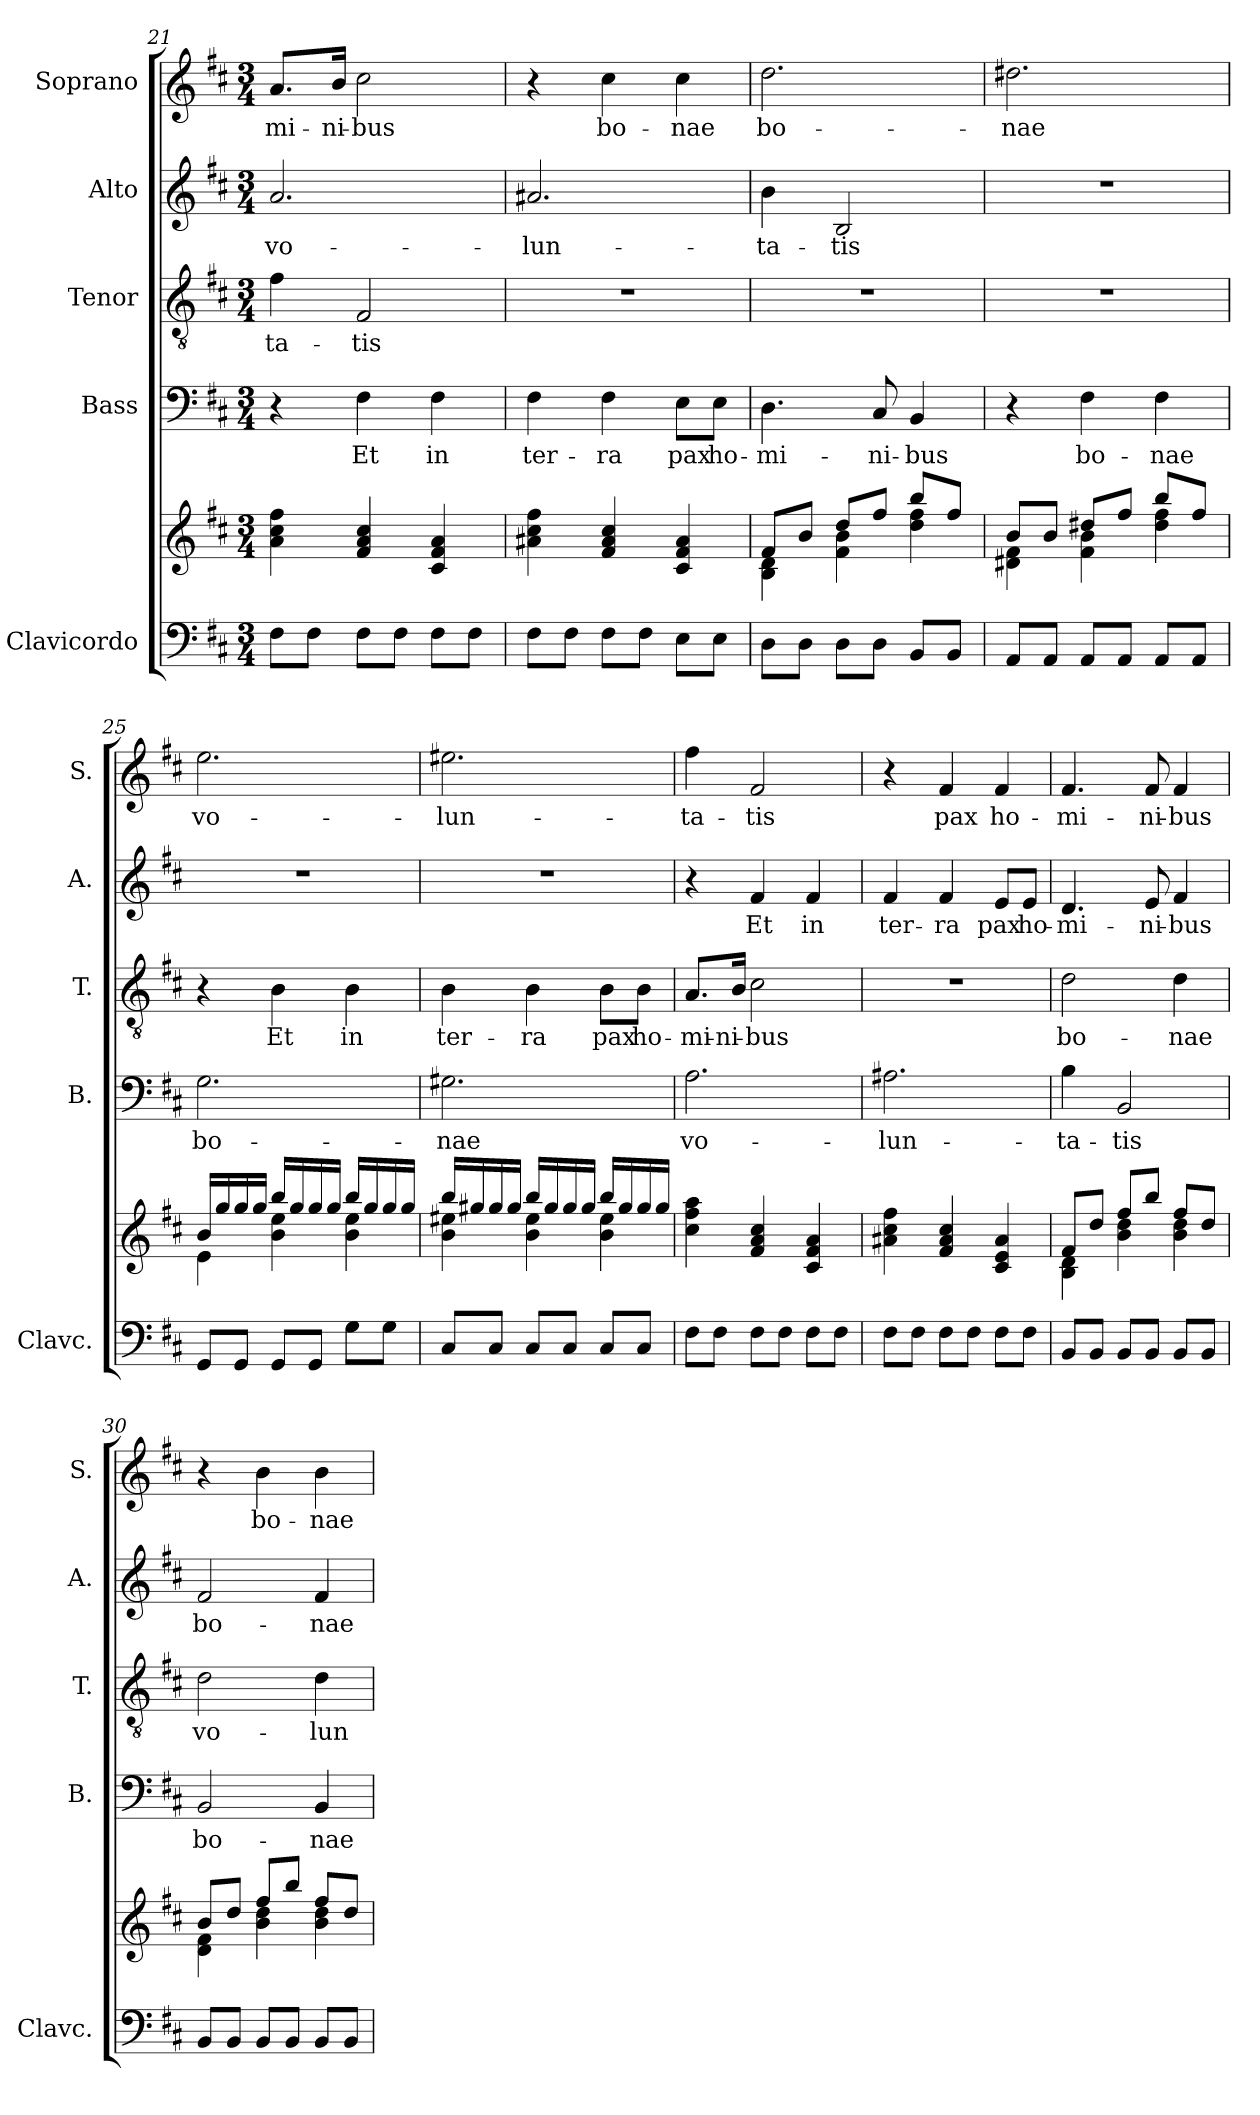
**kern	**kern	**kern	**text	**kern	**text	**kern	**text	**kern	**text
*part5	*part5	*part4	*part4	*part3	*part3	*part2	*part2	*part1	*part1
*staff6	*staff5	*staff4	*staff4	*staff3	*staff3	*staff2	*staff2	*staff1	*staff1
*I"Clavicordo	*	*I"Bass	*	*I"Tenor	*	*I"Alto	*	*I"Soprano	*
*I'Clavc.	*	*I'B.	*	*I'T.	*	*I'A.	*	*I'S.	*
*clefF4	*clefG2	*clefF4	*	*clefGv2	*	*clefG2	*	*clefG2	*
*k[f#c#]	*k[f#c#]	*k[f#c#]	*	*k[f#c#]	*	*k[f#c#]	*	*k[f#c#]	*
*M3/4	*M3/4	*M3/4	*	*M3/4	*	*M3/4	*	*M3/4	*
=21	=21	=21	=21	=21	=21	=21	=21	=21	=21
!	!	!	!	!	!LO:LY:b	!	!LO:LY:b	!	!LO:LY:b
8F#\L	4a\ 4cc#\ 4ff#\	4r	.	4f#\	-ta-	2.a/	vo-	8.a/L	-mi-
8F#\J	.	.	.	.	.	.	.	.	.
!	!	!	!	!	!	!	!	!	!LO:LY:b
.	.	.	.	.	.	.	.	16b/Jk	-ni-
!	!	!	!LO:LY:b	!	!LO:LY:b	!	!	!	!LO:LY:b
8F#\L	4f#/ 4a/ 4cc#/	4F#\	Et	2F#/	-tis	.	.	2cc#\	-bus
8F#\J	.	.	.	.	.	.	.	.	.
!	!	!	!LO:LY:b	!	!	!	!	!	!
8F#\L	4c#/ 4f#/ 4a/	4F#\	in	.	.	.	.	.	.
8F#\J	.	.	.	.	.	.	.	.	.
=22	=22	=22	=22	=22	=22	=22	=22	=22	=22
!	!	!	!LO:LY:b	!	!	!	!LO:LY:b	!	!
8F#\L	4a#X\ 4cc#\ 4ff#\	4F#\	ter-	2.r	.	2.a#X/	-lun-	4r	.
8F#\J	.	.	.	.	.	.	.	.	.
!	!	!	!LO:LY:b	!	!	!	!	!	!LO:LY:b
8F#\L	4f#/ 4a#/ 4cc#/	4F#\	-ra	.	.	.	.	4cc#\	bo-
8F#\J	.	.	.	.	.	.	.	.	.
!	!	!	!LO:LY:b	!	!	!	!	!	!LO:LY:b
8E\L	4c#/ 4f#/ 4a#/	8E\L	pax	.	.	.	.	4cc#\	-nae
!	!	!	!LO:LY:b	!	!	!	!	!	!
8E\J	.	8E\J	ho-	.	.	.	.	.	.
!!LO:PB:g=z
=23	=23	=23	=23	=23	=23	=23	=23	=23	=23
*	*^	*	*	*	*	*	*	*	*
!	!	!	!	!LO:LY:b	!	!	!	!LO:LY:b	!	!LO:LY:b
8D\L	8f#/L	4B\ 4d\	4.D\	-mi-	2.r	.	4b\	-ta-	2.dd\	bo-
8D\J	8b/J	.	.	.	.	.	.	.	.	.
!	!	!	!	!	!	!	!	!LO:LY:b	!	!
8D\L	8dd/L	4f#\ 4b\	.	.	.	.	2B/	-tis	.	.
!	!	!	!	!LO:LY:b	!	!	!	!	!	!
8D\J	8ff#/J	.	8C#/	-ni-	.	.	.	.	.	.
!	!	!	!	!LO:LY:b	!	!	!	!	!	!
8BB/L	8bb/L	4dd\ 4ff#\	4BB/	-bus	.	.	.	.	.	.
8BB/J	8ff#/J	.	.	.	.	.	.	.	.	.
=24	=24	=24	=24	=24	=24	=24	=24	=24	=24	=24
!	!	!	!	!	!	!	!	!	!	!LO:LY:b
8AA/L	8b/L	4d#X\ 4f#\	4r	.	2.r	.	2.r	.	2.dd#X\	-nae
8AA/J	8b/J	.	.	.	.	.	.	.	.	.
!	!	!	!	!LO:LY:b	!	!	!	!	!	!
8AA/L	8dd#X/L	4f#\ 4b\	4F#\	bo-	.	.	.	.	.	.
8AA/J	8ff#/J	.	.	.	.	.	.	.	.	.
!	!	!	!	!LO:LY:b	!	!	!	!	!	!
8AA/L	8bb/L	4dd#\ 4ff#\	4F#\	-nae	.	.	.	.	.	.
8AA/J	8ff#/J	.	.	.	.	.	.	.	.	.
=25	=25	=25	=25	=25	=25	=25	=25	=25	=25	=25
!	!	!	!	!LO:LY:b	!	!	!	!	!	!LO:LY:b
8GG/L	16b/LL	4e\	2.G\	bo-	4r	.	2.r	.	2.ee\	vo-
.	16gg/	.	.	.	.	.	.	.	.	.
8GG/J	16gg/	.	.	.	.	.	.	.	.	.
.	16gg/JJ	.	.	.	.	.	.	.	.	.
!	!	!	!	!	!	!LO:LY:b	!	!	!	!
8GG/L	16bb/LL	4b\ 4ee\	.	.	4B\	Et	.	.	.	.
.	16gg/	.	.	.	.	.	.	.	.	.
8GG/J	16gg/	.	.	.	.	.	.	.	.	.
.	16gg/JJ	.	.	.	.	.	.	.	.	.
!	!	!	!	!	!	!LO:LY:b	!	!	!	!
8G\L	16bb/LL	4b\ 4ee\	.	.	4B\	in	.	.	.	.
.	16gg/	.	.	.	.	.	.	.	.	.
8G\J	16gg/	.	.	.	.	.	.	.	.	.
.	16gg/JJ	.	.	.	.	.	.	.	.	.
=26	=26	=26	=26	=26	=26	=26	=26	=26	=26	=26
!	!	!	!	!LO:LY:b	!	!LO:LY:b	!	!	!	!LO:LY:b
8C#/L	16bb/LL	4b\ 4ee#X\	2.G#X\	-nae	4B\	ter-	2.r	.	2.ee#X\	-lun-
.	16gg#X/	.	.	.	.	.	.	.	.	.
8C#/J	16gg#/	.	.	.	.	.	.	.	.	.
.	16gg#/JJ	.	.	.	.	.	.	.	.	.
!	!	!	!	!	!	!LO:LY:b	!	!	!	!
8C#/L	16bb/LL	4b\ 4ee#\	.	.	4B\	-ra	.	.	.	.
.	16gg#/	.	.	.	.	.	.	.	.	.
8C#/J	16gg#/	.	.	.	.	.	.	.	.	.
.	16gg#/JJ	.	.	.	.	.	.	.	.	.
!	!	!	!	!	!	!LO:LY:b	!	!	!	!
8C#/L	16bb/LL	4b\ 4ee#\	.	.	8B\L	pax	.	.	.	.
.	16gg#/	.	.	.	.	.	.	.	.	.
!	!	!	!	!	!	!LO:LY:b	!	!	!	!
8C#/J	16gg#/	.	.	.	8B\J	ho-	.	.	.	.
.	16gg#/JJ	.	.	.	.	.	.	.	.	.
*	*v	*v	*	*	*	*	*	*	*	*
=27	=27	=27	=27	=27	=27	=27	=27	=27	=27
!	!	!	!LO:LY:b	!	!LO:LY:b	!	!	!	!LO:LY:b
8F#\L	4cc#\ 4ff#\ 4aa\	2.A\	vo-	8.A/L	-mi-	4r	.	4ff#\	-ta-
8F#\J	.	.	.	.	.	.	.	.	.
!	!	!	!	!	!LO:LY:b	!	!	!	!
.	.	.	.	16B/Jk	-ni-	.	.	.	.
!	!	!	!	!	!LO:LY:b	!	!LO:LY:b	!	!LO:LY:b
8F#\L	4f#/ 4a/ 4cc#/	.	.	2c#\	-bus	4f#/	Et	2f#/	-tis
8F#\J	.	.	.	.	.	.	.	.	.
!	!	!	!	!	!	!	!LO:LY:b	!	!
8F#\L	4c#/ 4f#/ 4a/	.	.	.	.	4f#/	in	.	.
8F#\J	.	.	.	.	.	.	.	.	.
!!LO:LB:g=z
=28	=28	=28	=28	=28	=28	=28	=28	=28	=28
!	!	!	!LO:LY:b	!	!	!	!LO:LY:b	!	!
8F#\L	4a#X\ 4cc#\ 4ff#\	2.A#X\	-lun-	2.r	.	4f#/	ter-	4r	.
8F#\J	.	.	.	.	.	.	.	.	.
!	!	!	!	!	!	!	!LO:LY:b	!	!LO:LY:b
8F#\L	4f#/ 4a#/ 4cc#/	.	.	.	.	4f#/	-ra	4f#/	pax
8F#\J	.	.	.	.	.	.	.	.	.
!	!	!	!	!	!	!	!LO:LY:b	!	!LO:LY:b
8F#\L	4c#/ 4e/ 4a#/	.	.	.	.	8e/L	pax	4f#/	ho-
!	!	!	!	!	!	!	!LO:LY:b	!	!
8F#\J	.	.	.	.	.	8e/J	ho-	.	.
=29	=29	=29	=29	=29	=29	=29	=29	=29	=29
*	*^	*	*	*	*	*	*	*	*
!	!	!	!	!LO:LY:b	!	!LO:LY:b	!	!LO:LY:b	!	!LO:LY:b
8BB/L	8f#/L	4B\ 4d\	4B\	-ta-	2d\	bo-	4.d/	-mi-	4.f#/	-mi-
8BB/J	8dd/J	.	.	.	.	.	.	.	.	.
!	!	!	!	!LO:LY:b	!	!	!	!	!	!
8BB/L	8ff#/L	4b\ 4dd\	2BB/	-tis	.	.	.	.	.	.
!	!	!	!	!	!	!	!	!LO:LY:b	!	!LO:LY:b
8BB/J	8bb/J	.	.	.	.	.	8e/	-ni-	8f#/	-ni-
!	!	!	!	!	!	!LO:LY:b	!	!LO:LY:b	!	!LO:LY:b
8BB/L	8ff#/L	4b\ 4dd\	.	.	4d\	-nae	4f#/	-bus	4f#/	-bus
8BB/J	8dd/J	.	.	.	.	.	.	.	.	.
=30	=30	=30	=30	=30	=30	=30	=30	=30	=30	=30
!	!	!	!	!LO:LY:b	!	!LO:LY:b	!	!LO:LY:b	!	!
8BB/L	8b/L	4d\ 4f#\	2BB/	bo-	2d\	vo-	2f#/	bo-	4r	.
8BB/J	8dd/J	.	.	.	.	.	.	.	.	.
!	!	!	!	!	!	!	!	!	!	!LO:LY:b
8BB/L	8ff#/L	4b\ 4dd\	.	.	.	.	.	.	4b\	bo-
8BB/J	8bb/J	.	.	.	.	.	.	.	.	.
!	!	!	!	!LO:LY:b	!	!LO:LY:b	!	!LO:LY:b	!	!LO:LY:b
8BB/L	8ff#/L	4b\ 4dd\	4BB/	-nae	4d\	-lun-	4f#/	-nae	4b\	-nae
8BB/J	8dd/J	.	.	.	.	.	.	.	.	.
*	*v	*v	*	*	*	*	*	*	*	*
=	=	=	=	=	=	=	=	=	=
*-	*-	*-	*-	*-	*-	*-	*-	*-	*-
